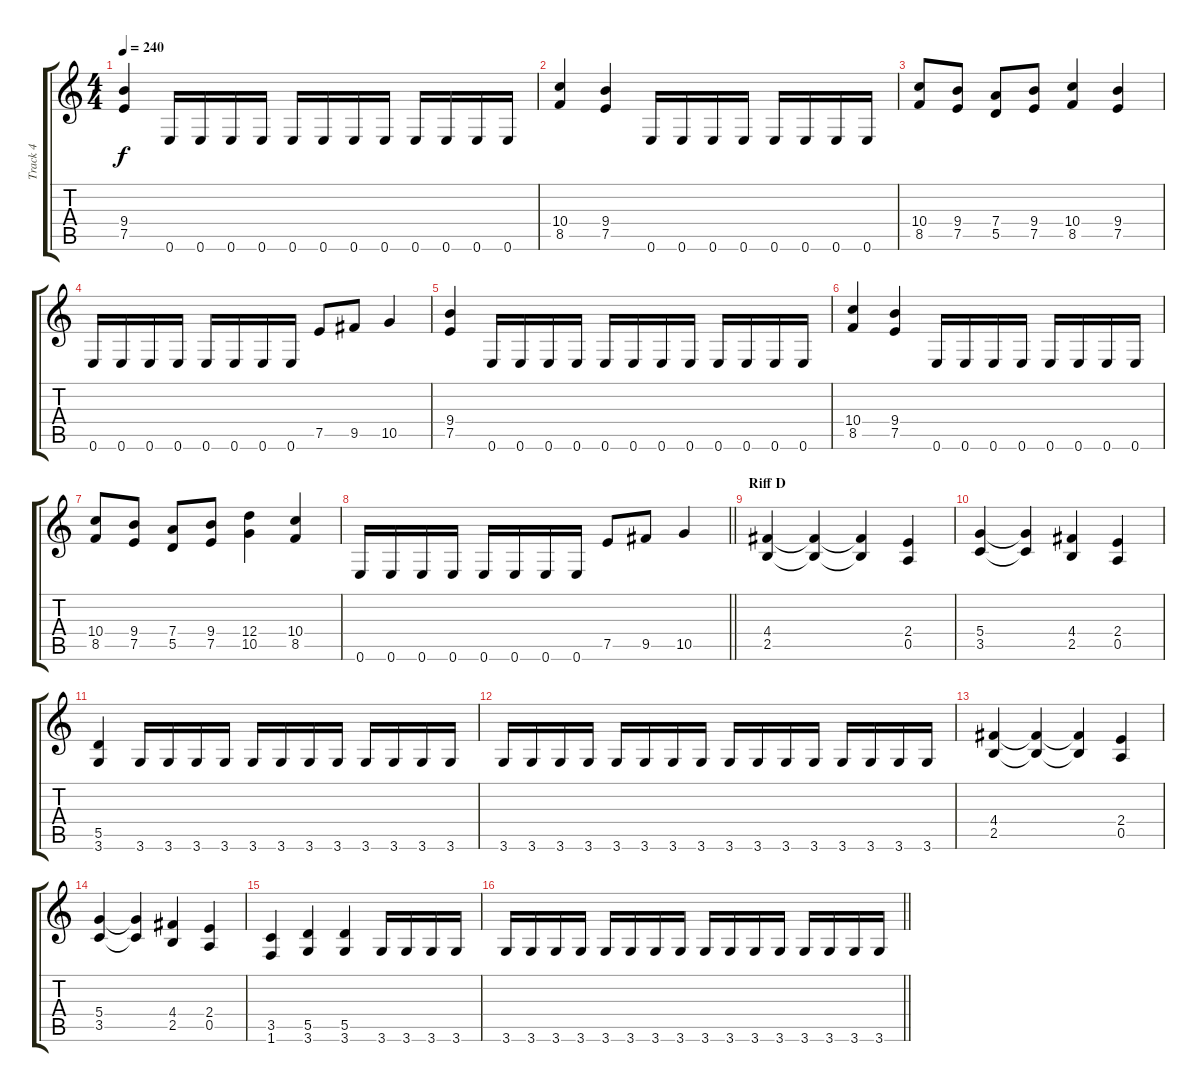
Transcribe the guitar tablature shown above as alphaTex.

\track ("Track 4" "Track 4") {instrument distortionguitar}
\staff {score tabs}
\tuning (E4 B3 G3 D3 A2 E2) {hide}
\ts (4 4)
\tempo 240
\clef g2
\ks c
(9.4 7.5).4{dy f} 0.6.16 0.6.16 0.6.16 0.6.16 0.6.16 0.6.16 0.6.16 0.6.16 0.6.16 0.6.16 0.6.16 0.6.16 |
(10.4 8.5).4 (9.4 7.5).4 0.6.16 0.6.16 0.6.16 0.6.16 0.6.16 0.6.16 0.6.16 0.6.16 |
(10.4 8.5).8 (9.4 7.5).8 (7.4 5.5).8 (9.4 7.5).8 (10.4 8.5).4 (9.4 7.5).4 |
0.6.16 0.6.16 0.6.16 0.6.16 0.6.16 0.6.16 0.6.16 0.6.16 7.5.8 9.5.8 10.5.4 |
(9.4 7.5).4 0.6.16 0.6.16 0.6.16 0.6.16 0.6.16 0.6.16 0.6.16 0.6.16 0.6.16 0.6.16 0.6.16 0.6.16 |
(10.4 8.5).4 (9.4 7.5).4 0.6.16 0.6.16 0.6.16 0.6.16 0.6.16 0.6.16 0.6.16 0.6.16 |
(10.4 8.5).8 (9.4 7.5).8 (7.4 5.5).8 (9.4 7.5).8 (12.4 10.5).4 (10.4 8.5).4 |
\barLineRight lightlight
0.6.16 0.6.16 0.6.16 0.6.16 0.6.16 0.6.16 0.6.16 0.6.16 7.5.8 9.5.8 10.5.4 |
\section ("" "Riff D")
(4.4 2.5).4 (4.4{t} 2.5{t}).4 (4.4{t} 2.5{t}).4 (2.4 0.5).4 |
(5.4 3.5).4 (5.4{t} 3.5{t}).4 (4.4 2.5).4 (2.4 0.5).4 |
(5.5 3.6).4 3.6.16 3.6.16 3.6.16 3.6.16 3.6.16 3.6.16 3.6.16 3.6.16 3.6.16 3.6.16 3.6.16 3.6.16 |
3.6.16 3.6.16 3.6.16 3.6.16 3.6.16 3.6.16 3.6.16 3.6.16 3.6.16 3.6.16 3.6.16 3.6.16 3.6.16 3.6.16 3.6.16 3.6.16 |
(4.4 2.5).4 (4.4{t} 2.5{t}).4 (4.4{t} 2.5{t}).4 (2.4 0.5).4 |
(5.4 3.5).4 (5.4{t} 3.5{t}).4 (4.4 2.5).4 (2.4 0.5).4 |
(3.5 1.6).4 (5.5 3.6).4 (5.5 3.6).4 3.6.16 3.6.16 3.6.16 3.6.16 |
\barLineRight lightlight
3.6.16 3.6.16 3.6.16 3.6.16 3.6.16 3.6.16 3.6.16 3.6.16 3.6.16 3.6.16 3.6.16 3.6.16 3.6.16 3.6.16 3.6.16 3.6.16
